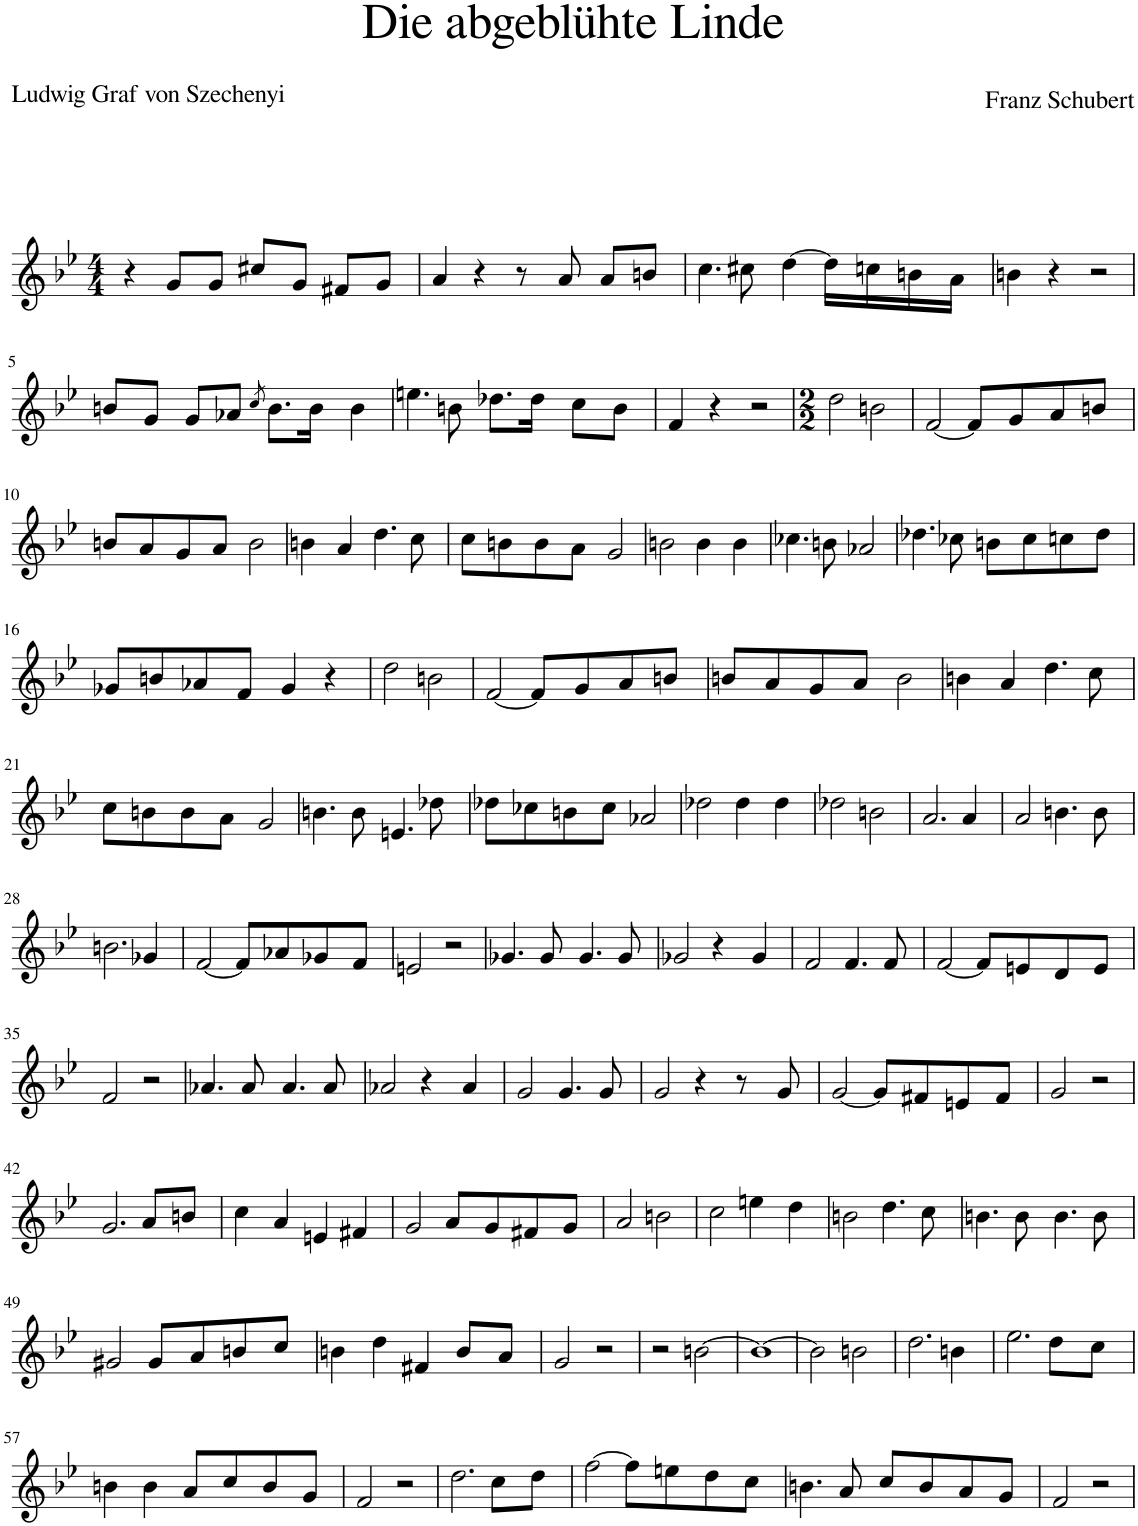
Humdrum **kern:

**kern
*part1
*staff1
*I"Piano
*I'Pno
*clefG2
*k[b-e-]
*M4/4
=1
4r
8g/L
8g/J
8cc#X/L
8g/J
8f#X/L
8g/J
=2
4a/
4r
8r
8a/
8a/L
8bn/J
=3
4.cc\
8cc#X\
[4dd\
16dd\LL]
16ccn\
16bn\
16a\JJ
=4
4bn\
4r
2r
!!LO:LB:g=z
=5
8bn/L
8g/J
8g/L
8a-X/J
8qcc/
8.b\L
16b\Jk
4b\
=6
4.een\
8bn\
8.dd-X\L
16dd-\Jk
8cc\L
8b\J
=7
4f/
4r
2r
=8
*M2/2
2dd\
2bn\
=9
[2f/
8f/L]
8g/
8a/
8bn/J
!!LO:LB:g=z
=10
8bn/L
8a/
8g/
8a/J
2b\
=11
4bn\
4a/
4.dd\
8cc\
=12
8cc\L
8bn\
8b\
8a\J
2g/
=13
2bn\
4b\
4b\
=14
4.cc-X\
8bn\
2a-X/
=15
4.dd-X\
8cc-X\
8bn\L
8cc-\
8ccn\
8dd-\J
!!LO:LB:g=z
=16
8g-X/L
8bn/
8a-X/
8f/J
4g-/
4r
=17
2dd\
2bn\
=18
[2f/
8f/L]
8g/
8a/
8bn/J
=19
8bn/L
8a/
8g/
8a/J
2b\
=20
4bn\
4a/
4.dd\
8cc\
!!LO:LB:g=z
=21
8cc\L
8bn\
8b\
8a\J
2g/
=22
4.bn\
8b\
4.en/
8dd-X\
=23
8dd-X\L
8cc-X\
8bn\
8cc-\J
2a-X/
=24
2dd-X\
4dd-\
4dd-\
=25
2dd-X\
2bn\
=26
2.a/
4a/
=27
2a/
4.bn\
8b\
!!LO:LB:g=z
=28
2.bn\
4g-X/
=29
[2f/
8f/L]
8a-X/
8g-X/
8f/J
=30
2en/
2r
=31
4.g-X/
8g-/
4.g-/
8g-/
=32
2g-X/
4r
4g-/
=33
2f/
4.f/
8f/
=34
[2f/
8f/L]
8en/
8d/
8e/J
!!LO:LB:g=z
=35
2f/
2r
=36
4.a-X/
8a-/
4.a-/
8a-/
=37
2a-X/
4r
4a-/
=38
2g/
4.g/
8g/
=39
2g/
4r
8r
8g/
=40
[2g/
8g/L]
8f#X/
8en/
8f#/J
=41
2g/
2r
!!LO:LB:g=z
=42
2.g/
8a/L
8bn/J
=43
4cc\
4a/
4en/
4f#X/
=44
2g/
8a/L
8g/
8f#X/
8g/J
=45
2a/
2bn\
=46
2cc\
4een\
4dd\
=47
2bn\
4.dd\
8cc\
=48
4.bn\
8b\
4.b\
8b\
!!LO:LB:g=z
=49
2g#X/
8g#/L
8a/
8bn/
8cc/J
=50
4bn\
4dd\
4f#X/
8b/L
8a/J
=51
2g/
2r
=52
2r
[2bn\
=53
1b_
=54
2b\]
2bn\
=55
2.dd\
4bn\
=56
2.ee-\
8dd\L
8cc\J
!!LO:LB:g=z
=57
4bn\
4b\
8a/L
8cc/
8b/
8g/J
=58
2f/
2r
=59
2.dd\
8cc\L
8dd\J
=60
[2ff\
8ff\L]
8een\
8dd\
8cc\J
=61
4.bn\
8a/
8cc/L
8b/
8a/
8g/J
=62
2f/
2r
=
*-
